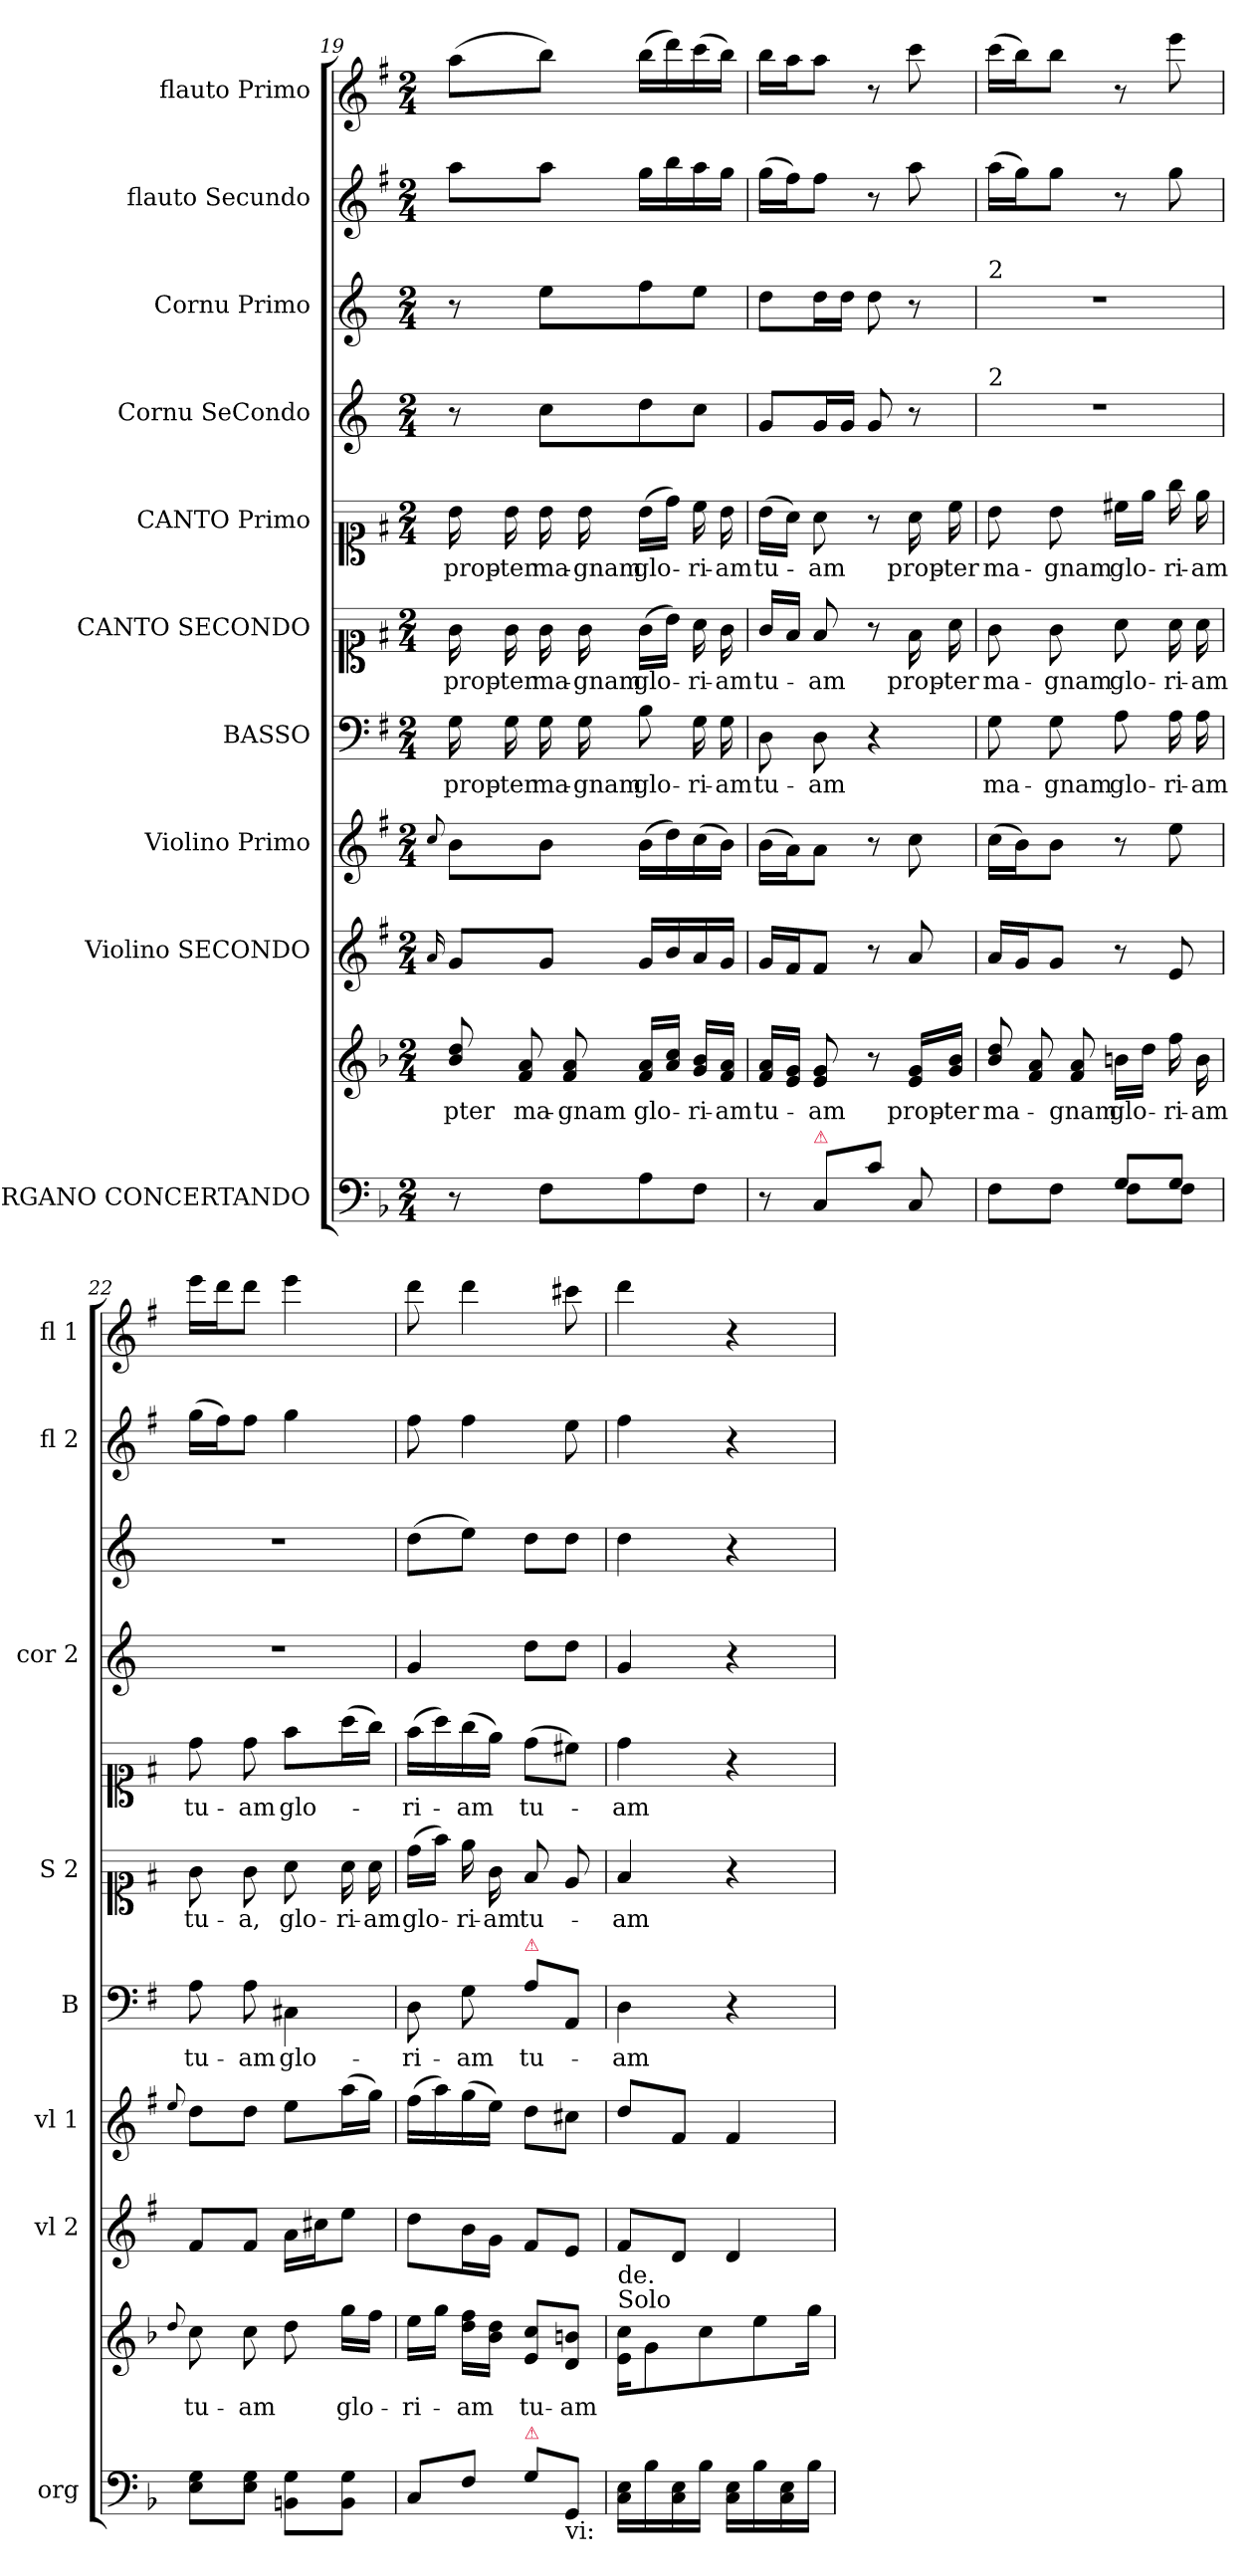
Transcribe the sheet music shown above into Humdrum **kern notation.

**kern	**kern	**text	**kern	**kern	**kern	**text	**kern	**text	**kern	**text	**kern	**kern	**kern	**kern
*part10	*part10	*part10	*part9	*part8	*part7	*part7	*part6	*part6	*part5	*part5	*part4	*part3	*part2	*part1
*staff11	*staff10	*staff10	*staff9	*staff8	*staff7	*staff7	*staff6	*staff6	*staff5	*staff5	*staff4	*staff3	*staff2	*staff1
*I"ORGANO CONCERTANDO	*	*	*I"Violino SECONDO	*I"Violino Primo	*I"BASSO	*	*I"CANTO SECONDO	*	*I"CANTO Primo	*	*I"Cornu SeCondo	*I"Cornu Primo	*I"flauto Secundo	*I"flauto Primo
*I'org	*	*	*I'vl 2	*I'vl 1	*I'B	*	*I'S 2	*	*	*	*I'cor 2	*	*I'fl 2	*I'fl 1
*clefF4	*clefG2	*	*clefG2	*clefG2	*clefF4	*	*clefC1	*	*clefC1	*	*clefG2	*clefG2	*clefG2	*clefG2
*ITrd-1c-2	*ITrd-1c-2	*	*	*	*	*	*	*	*	*	*ITrd3c5	*ITrd3c5	*	*
*k[f#]	*k[f#]	*	*k[f#]	*k[f#]	*k[f#]	*	*k[f#]	*	*k[f#]	*	*k[f#]	*k[f#]	*k[f#]	*k[f#]
*G:	*G:	*	*G:	*G:	*G:	*	*G:	*	*G:	*	*	*	*G:	*G:
*M2/4	*M2/4	*	*M2/4	*M2/4	*M2/4	*	*M2/4	*	*M2/4	*	*M2/4	*M2/4	*M2/4	*M2/4
=19	=19	=19	=19	=19	=19	=19	=19	=19	=19	=19	=19	=19	=19	=19
.	.	.	16qqa/	8qqcc/	.	.	.	.	.	.	.	.	.	.
*	*Xtuplet	*	*	*	*	*	*	*	*	*	*	*	*	*
8r	12cc/ 12ee/	-pter	8g/L	8b\L	16G\	prop-	16g\	prop-	16b\	prop-	8r	8r	8aa\L	(8aa\L
.	.	.	.	.	16G\	-ter	16g\	-ter	16b\	-ter	.	.	.	.
.	12g/ 12b/	ma-	.	.	.	.	.	.	.	.	.	.	.	.
8G\L	.	.	8g/J	8b\J	16G\	ma-	16g\	ma-	16b\	ma-	8g\L	8b\L	8aa\J	8bb\J)
.	12g/ 12b/	-gnam	.	.	.	.	.	.	.	.	.	.	.	.
.	.	.	.	.	16G\	-gnam	16g\	-gnam	16b\	-gnam	.	.	.	.
8B\	16g/ 16b/LL	glo-	16g/LL	(16b\LL	8B\	glo-	(16g\LL	glo-	(16b\LL	glo-	8a\	8cc\	16gg\LL	(16bb\LL
.	16b/ 16dd/JJ	.	16b/	16dd\)	.	.	16b\JJ)	.	16dd\JJ)	.	.	.	16bb\	16ddd\)
8G\J	16a/ 16cc/LL	-ri-	16a/	(16cc\	16G\	-ri-	16a\	-ri-	16cc\	-ri-	8g\J	8b\J	16aa\	(16ccc\
.	16g/ 16b/JJ	-am	16g/JJ	16b\JJ)	16G\	-am	16g\	-am	16b\	-am	.	.	16gg\JJ	16bb\JJ)
=20	=20	=20	=20	=20	=20	=20	=20	=20	=20	=20	=20	=20	=20	=20
8r	16g/ 16b/LL	tu-	16g/LL	(16b\LL	8D\	tu-	16g/LL	tu-	(16b\LL	tu-	8d/L	8a\L	(16gg\LL	16bb\LL
.	16f#/ 16a/JJ	.	16f#/J	16a\J)	.	.	16f#/JJ	.	16a\JJ)	.	.	.	16ff#\J)	16aa\J
!LO:TX:a:color=crimson:t=⚠	!	!	!	!	!	!	!	!	!	!	!	!	!	!
8D/L	8f#/ 8a/	-am	8f#/J	8a\J	8D\	-am	8f#/	-am	8a\	-am	16d/L	16a\L	8ff#\J	8aa\J
.	.	.	.	.	.	.	.	.	.	.	16d/JJ	16a\JJ	.	.
8d\J	8r	.	8r	8r	4r	.	8r	.	8r	.	8d/	8a\	8r	8r
8D/	16f#/ 16a/LL	prop-	8a/	8cc\	.	.	16f#\	prop-	16a\	prop-	8r	8r	8aa\	8ccc\
.	16a/ 16cc/JJ	-ter	.	.	.	.	16a\	-ter	16cc\	-ter	.	.	.	.
=21	=21	=21	=21	=21	=21	=21	=21	=21	=21	=21	=21	=21	=21	=21
*^	*	*	*	*	*	*	*	*	*	*	*	*	*	*
!	!	!	!	!	!	!	!	!	!	!	!	!	!LO:TX:a:t=2	!	!
!	!	!	!	!	!	!	!	!	!	!	!	!LO:TX:a:t=2	!	!	!
8G\L	4G\yy	12cc/ 12ee/	ma-	16a/LL	(16cc\LL	8G\	ma-	8g\	ma-	8b\	ma-	2r	2r	(16aa\LL	(16ccc\LL
.	.	.	.	16g/J	16b\J)	.	.	.	.	.	.	.	.	16gg\J)	16bb\J)
.	.	12g/ 12b/	.	.	.	.	.	.	.	.	.	.	.	.	.
8G\J	.	.	.	8g/J	8b\J	8G\	-gnam	8g\	-gnam	8b\	-gnam	.	.	8gg\J	8bb\J
.	.	12g/ 12b/	-gnam	.	.	.	.	.	.	.	.	.	.	.	.
8A/L	8G\L	16cc#X\LL	glo-	8r	8r	8A\	glo-	8a\	glo-	16cc#X\LL	glo-	.	.	8r	8r
.	.	16ee\JJ	.	.	.	.	.	.	.	16ee\JJ	.	.	.	.	.
8A/J	8G\J	16gg\	-ri-	8e/	8ee\	16A\	-ri-	16a\	-ri-	16gg\	-ri-	.	.	8gg\	8eee\
.	.	16cc#\	-am	.	.	16A\	-am	16a\	-am	16ee\	-am	.	.	.	.
*v	*v	*	*	*	*	*	*	*	*	*	*	*	*	*	*
=22	=22	=22	=22	=22	=22	=22	=22	=22	=22	=22	=22	=22	=22	=22
.	8qqee/	.	.	8qqee/	.	.	.	.	.	.	.	.	.	.
8F#\ 8A\L	8dd\	tu-	8f#/L	8dd\L	8A\	tu-	8g\	tu-	8dd\	tu-	2r	2r	(16gg\LL	16eee\LL
.	.	.	.	.	.	.	.	.	.	.	.	.	16ff#\J)	16ddd\J
8F#\ 8A\J	8dd\	-am	8f#/J	8dd\J	8A\	-am	8g\	-a,	8dd\	-am	.	.	8ff#\J	8ddd\J
8C#X\ 8A\L	8ee\	.	16a\LL	8ee\L	4C#X\	glo-	8a\	glo-	8ff#\L	glo-	.	.	4gg\	4eee\
.	.	.	16cc#X\J	.	.	.	.	.	.	.	.	.	.	.
8C#\ 8A\J	16aa\LL	glo-	8ee\J	(16aa\L	.	.	16a\	-ri-	(16aa\L	.	.	.	.	.
.	16gg\JJ	.	.	16gg\JJ)	.	.	16a\	-am	16gg\JJ)	.	.	.	.	.
=23	=23	=23	=23	=23	=23	=23	=23	=23	=23	=23	=23	=23	=23	=23
8D/L	16ff#\LL	-ri-	8dd\L	(16ff#\LL	8D\	-ri-	(16dd\LL	glo-	(16ff#\LL	-ri-	4d/	(8a\L	8ff#\	8ddd\
.	16aa\JJ	.	.	16aa\)	.	.	16ff#\JJ)	.	16aa\)	.	.	.	.	.
8G/J	16ee\ 16gg\LL	-am	16b\L	(16gg\	8G\	-am	16ee\	-ri-	(16gg\	-am	.	8b\J)	4ff#\	4ddd\
.	16cc\ 16ee\JJ	.	16g\JJ	16ee\JJ)	.	.	16g\	-am	16ee\JJ)	.	.	.	.	.
!	!	!	!	!	!LO:TX:a:color=crimson:t=⚠	!	!	!	!	!	!	!	!	!
!LO:TX:a:color=crimson:t=⚠	!	!	!	!	!	!	!	!	!	!	!	!	!	!
8A\L	8f#/ 8dd/L	tu-	8f#/L	8dd\L	8A\L	tu-	8f#/	tu-	(8dd\L	tu-	8a\L	8a\L	.	.
!LO:TX:b:t=vi&colon;	!	!	!	!	!	!	!	!	!	!	!	!	!	!
8AA/J	8e/ 8cc#X/J	-am	8e/J	8cc#X\J	8AA/J	.	8e/	.	8cc#X\J)	.	8a\J	8a\J	8ee\	8ccc#X\
=24	=24	=24	=24	=24	=24	=24	=24	=24	=24	=24	=24	=24	=24	=24
!	!LO:TX:a:t=Solo	!	!	!	!	!	!	!	!	!	!	!	!	!
!	!LO:TX:a:t=de.	!	!	!	!	!	!	!	!	!	!	!	!	!
16D\ 16F#\LL	16f#\ 16dd\KL	.	8f#/L	8dd\L	4D\	-am	4f#/	-am	4dd\	-am	4d/	4a\	4ff#\	4ddd\
16c\	8a\	.	.	.	.	.	.	.	.	.	.	.	.	.
16D\ 16F#\	.	.	8d/J	8f#/J	.	.	.	.	.	.	.	.	.	.
16c\JJ	8dd\	.	.	.	.	.	.	.	.	.	.	.	.	.
16D\ 16F#\LL	.	.	4d/	4f#/	4r	.	4r	.	4r	.	4r	4r	4r	4r
16c\	8ff#\	.	.	.	.	.	.	.	.	.	.	.	.	.
16D\ 16F#\	.	.	.	.	.	.	.	.	.	.	.	.	.	.
16c\JJ	16aa\Jk	.	.	.	.	.	.	.	.	.	.	.	.	.
=	=	=	=	=	=	=	=	=	=	=	=	=	=	=
*-	*-	*-	*-	*-	*-	*-	*-	*-	*-	*-	*-	*-	*-	*-
